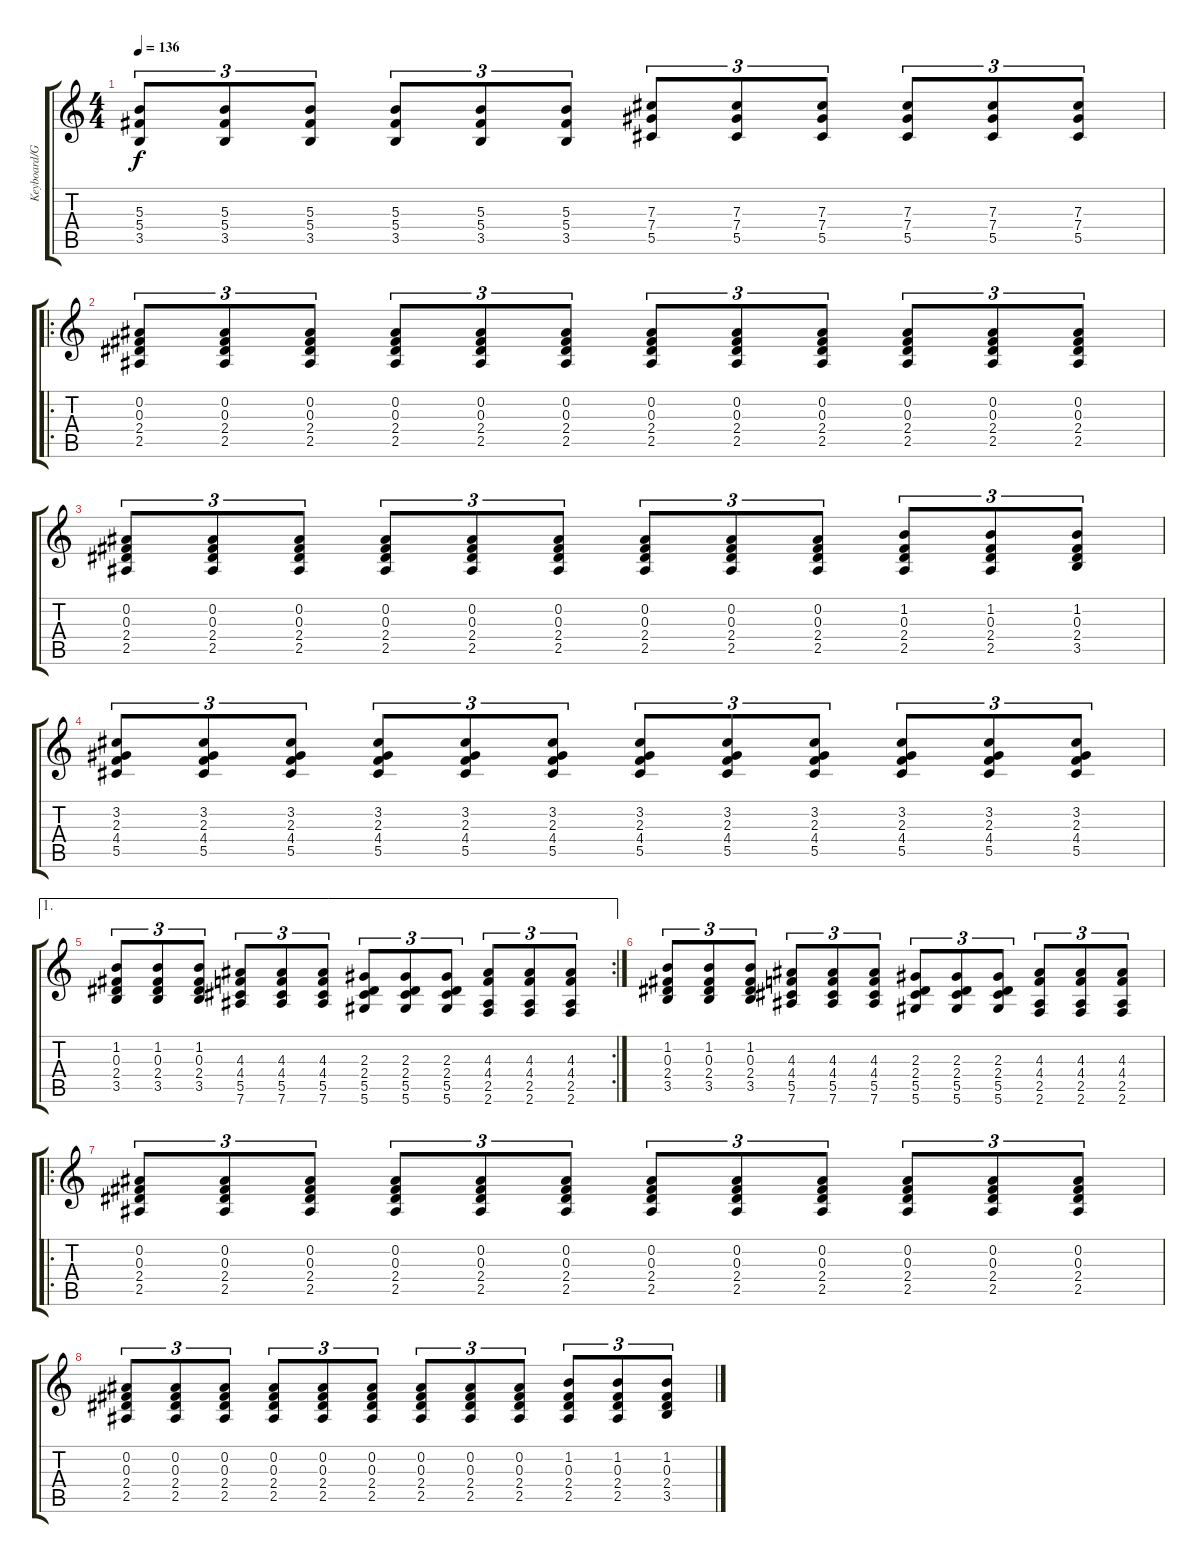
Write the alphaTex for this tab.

\track ("Keyboard/Guitar" "Keyboard/G") {instrument acousticguitarnylon}
\staff {score tabs}
\tuning (Eb4 Bb3 Gb3 Db3 Ab2 Eb2) {hide}
\ts (4 4)
\tempo 136
\clef g2
\ks c
(5.3 5.4 3.5).8{tu (3 2) dy f} (5.3 5.4 3.5).8{tu (3 2)} (5.3 5.4 3.5).8{tu (3 2)} (5.3 5.4 3.5).8{tu (3 2)} (5.3 5.4 3.5).8{tu (3 2)} (5.3 5.4 3.5).8{tu (3 2)} (7.3 7.4 5.5).8{tu (3 2)} (7.3 7.4 5.5).8{tu (3 2)} (7.3 7.4 5.5).8{tu (3 2)} (7.3 7.4 5.5).8{tu (3 2)} (7.3 7.4 5.5).8{tu (3 2)} (7.3 7.4 5.5).8{tu (3 2)} |
\ro
(0.2 0.3 2.4 2.5).8{tu (3 2)} (0.2 0.3 2.4 2.5).8{tu (3 2)} (0.2 0.3 2.4 2.5).8{tu (3 2)} (0.2 0.3 2.4 2.5).8{tu (3 2)} (0.2 0.3 2.4 2.5).8{tu (3 2)} (0.2 0.3 2.4 2.5).8{tu (3 2)} (0.2 0.3 2.4 2.5).8{tu (3 2)} (0.2 0.3 2.4 2.5).8{tu (3 2)} (0.2 0.3 2.4 2.5).8{tu (3 2)} (0.2 0.3 2.4 2.5).8{tu (3 2)} (0.2 0.3 2.4 2.5).8{tu (3 2)} (0.2 0.3 2.4 2.5).8{tu (3 2)} |
(0.2 0.3 2.4 2.5).8{tu (3 2)} (0.2 0.3 2.4 2.5).8{tu (3 2)} (0.2 0.3 2.4 2.5).8{tu (3 2)} (0.2 0.3 2.4 2.5).8{tu (3 2)} (0.2 0.3 2.4 2.5).8{tu (3 2)} (0.2 0.3 2.4 2.5).8{tu (3 2)} (0.2 0.3 2.4 2.5).8{tu (3 2)} (0.2 0.3 2.4 2.5).8{tu (3 2)} (0.2 0.3 2.4 2.5).8{tu (3 2)} (1.2 0.3 2.4 2.5).8{tu (3 2)} (1.2 0.3 2.4 2.5).8{tu (3 2)} (1.2 0.3 2.4 3.5).8{tu (3 2)} |
(3.2 2.3 4.4 5.5).8{tu (3 2)} (3.2 2.3 4.4 5.5).8{tu (3 2)} (3.2 2.3 4.4 5.5).8{tu (3 2)} (3.2 2.3 4.4 5.5).8{tu (3 2)} (3.2 2.3 4.4 5.5).8{tu (3 2)} (3.2 2.3 4.4 5.5).8{tu (3 2)} (3.2 2.3 4.4 5.5).8{tu (3 2)} (3.2 2.3 4.4 5.5).8{tu (3 2)} (3.2 2.3 4.4 5.5).8{tu (3 2)} (3.2 2.3 4.4 5.5).8{tu (3 2)} (3.2 2.3 4.4 5.5).8{tu (3 2)} (3.2 2.3 4.4 5.5).8{tu (3 2)} |
\ae 1
\rc 2
(1.2 0.3 2.4 3.5).8{tu (3 2)} (1.2 0.3 2.4 3.5).8{tu (3 2)} (1.2 0.3 2.4 3.5).8{tu (3 2)} (4.3 4.4 5.5 7.6).8{tu (3 2)} (4.3 4.4 5.5 7.6).8{tu (3 2)} (4.3 4.4 5.5 7.6).8{tu (3 2)} (2.3 2.4 5.5 5.6).8{tu (3 2)} (2.3 2.4 5.5 5.6).8{tu (3 2)} (2.3 2.4 5.5 5.6).8{tu (3 2)} (4.3 4.4 2.5 2.6).8{tu (3 2)} (4.3 4.4 2.5 2.6).8{tu (3 2)} (4.3 4.4 2.5 2.6).8{tu (3 2)} |
(1.2 0.3 2.4 3.5).8{tu (3 2)} (1.2 0.3 2.4 3.5).8{tu (3 2)} (1.2 0.3 2.4 3.5).8{tu (3 2)} (4.3 4.4 5.5 7.6).8{tu (3 2)} (4.3 4.4 5.5 7.6).8{tu (3 2)} (4.3 4.4 5.5 7.6).8{tu (3 2)} (2.3 2.4 5.5 5.6).8{tu (3 2)} (2.3 2.4 5.5 5.6).8{tu (3 2)} (2.3 2.4 5.5 5.6).8{tu (3 2)} (4.3 4.4 2.5 2.6).8{tu (3 2)} (4.3 4.4 2.5 2.6).8{tu (3 2)} (4.3 4.4 2.5 2.6).8{tu (3 2)} |
\ro
(0.2 0.3 2.4 2.5).8{tu (3 2)} (0.2 0.3 2.4 2.5).8{tu (3 2)} (0.2 0.3 2.4 2.5).8{tu (3 2)} (0.2 0.3 2.4 2.5).8{tu (3 2)} (0.2 0.3 2.4 2.5).8{tu (3 2)} (0.2 0.3 2.4 2.5).8{tu (3 2)} (0.2 0.3 2.4 2.5).8{tu (3 2)} (0.2 0.3 2.4 2.5).8{tu (3 2)} (0.2 0.3 2.4 2.5).8{tu (3 2)} (0.2 0.3 2.4 2.5).8{tu (3 2)} (0.2 0.3 2.4 2.5).8{tu (3 2)} (0.2 0.3 2.4 2.5).8{tu (3 2)} |
(0.2 0.3 2.4 2.5).8{tu (3 2)} (0.2 0.3 2.4 2.5).8{tu (3 2)} (0.2 0.3 2.4 2.5).8{tu (3 2)} (0.2 0.3 2.4 2.5).8{tu (3 2)} (0.2 0.3 2.4 2.5).8{tu (3 2)} (0.2 0.3 2.4 2.5).8{tu (3 2)} (0.2 0.3 2.4 2.5).8{tu (3 2)} (0.2 0.3 2.4 2.5).8{tu (3 2)} (0.2 0.3 2.4 2.5).8{tu (3 2)} (1.2 0.3 2.4 2.5).8{tu (3 2)} (1.2 0.3 2.4 2.5).8{tu (3 2)} (1.2 0.3 2.4 3.5).8{tu (3 2)}
